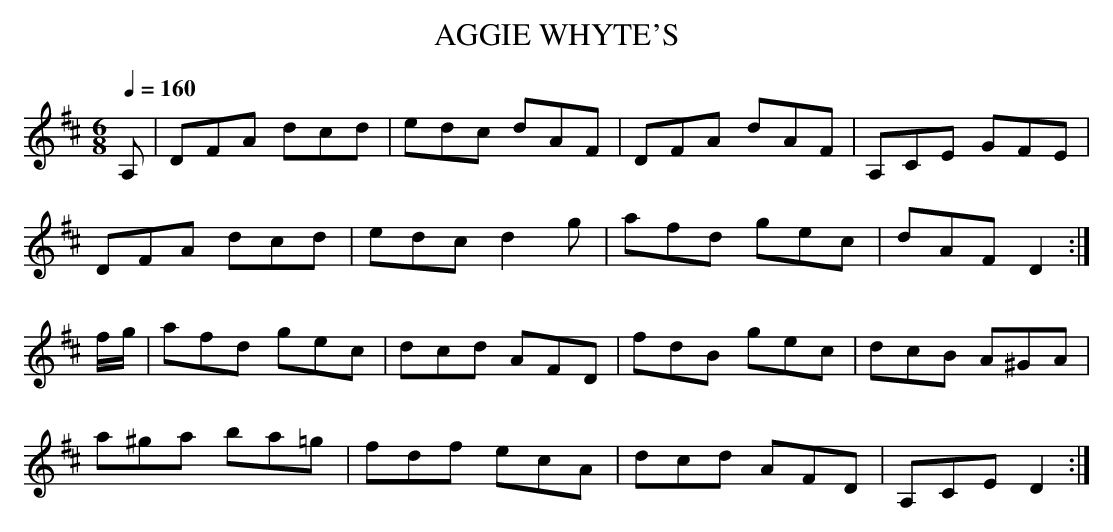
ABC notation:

X:1
T:AGGIE WHYTE'S
Q:1/4=160
M:6/8
K:D
A,|DFA dcd|edc dAF|DFA dAF|A,CE GFE|
DFA dcd|edc d2g|afd gec|dAF D2 :|
f/g/|afd gec|dcd AFD|fdB gec|dcB A^GA|
a^ga ba=g|fdf ecA|dcd AFD|A,CE D2 :|
